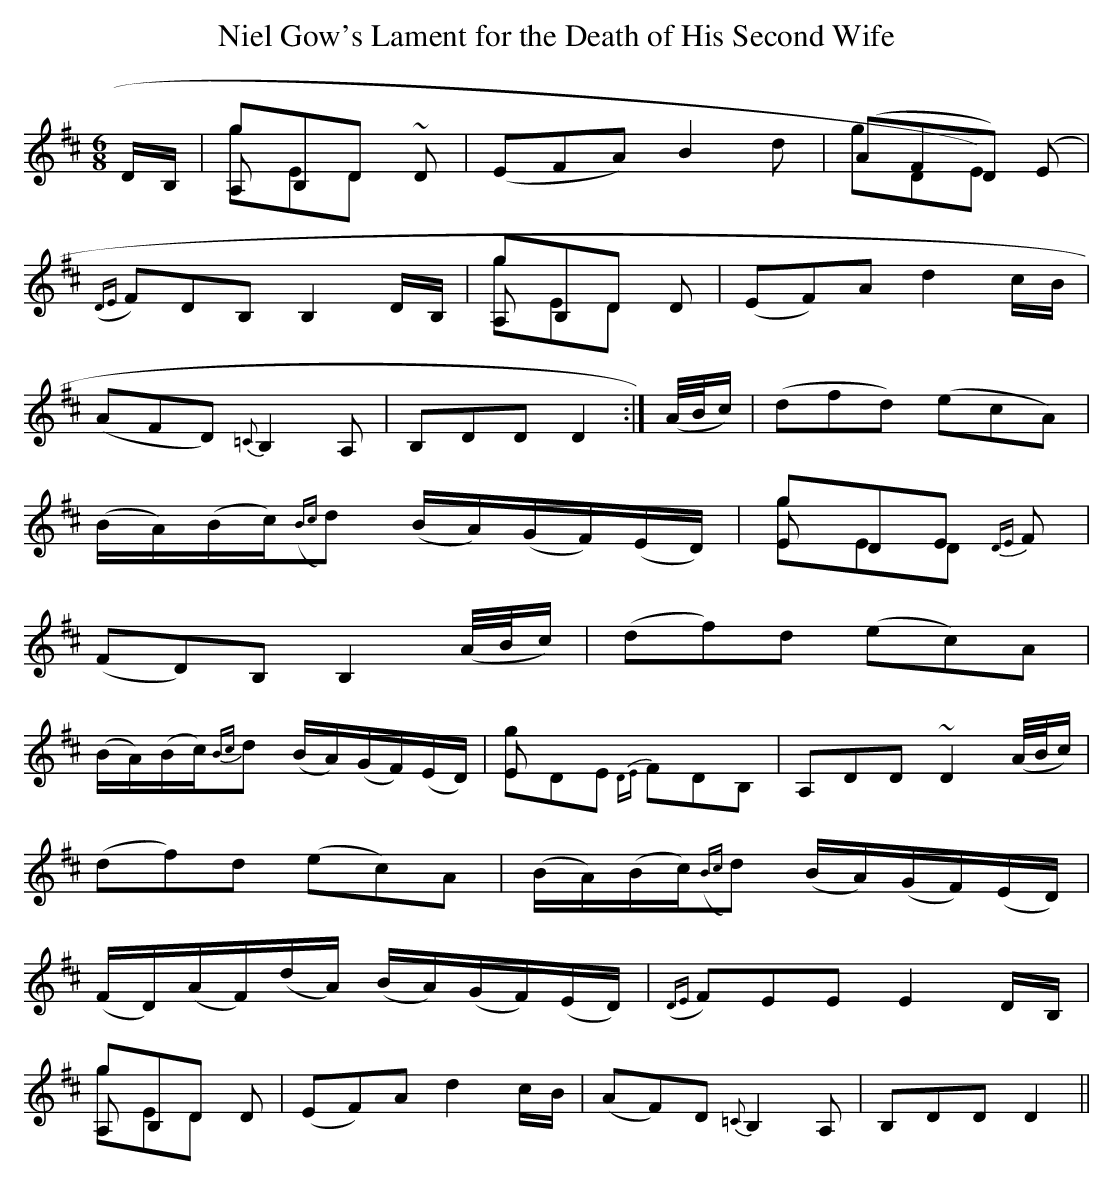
X:1
T:Niel Gow's Lament for the Death of His Second Wife
M:6/8
L:1/8
K:D Major
D/B,/| A,&gt;B,D ~D&gt;ED| (EFA) B2 d| (AFD) (E&gt;DE)|
({DE}F)DB, B,2 D/B,/| A,&gt;B,D D&gt;ED| (EF)A d2 c/2B/2|
(AFD) {=C} B,2 A,| B,DD D2:| (A/4B/4c/)| (dfd) (ecA)|
(B/2A/2)(B/2c/2)({Bc}d) (B/2A/2)(G/2F/2)(E/2D/2)| E&gt;DE {DE}F&gt;ED|
(FD)B, B,2(A/4B/4c/2)| (df)d (ec)A |
(B/A/)(B/c/){Bc}d (B/A/)(G/F/)(E/D/)|E&gt;DE {DE}FDB,|A,DD ~D2 (A/4B/4c/)|
(df)d (ec)A|(B/2A/2)(B/2c/2)({Bc}d) (B/2A/2)(G/2F/2)(E/2D/2)|
(F/2D/2)(A/2F/2)(d/2A/2) (B/2A/2)(G/2F/2)(E/2D/2)| ({DE}F)EE E2 D/2B,/2|
A,&gt;B,D D&gt;ED| (EF)A d2 c/2B/2| (AF)D {=C} B,2 A,| B,DDD2||
